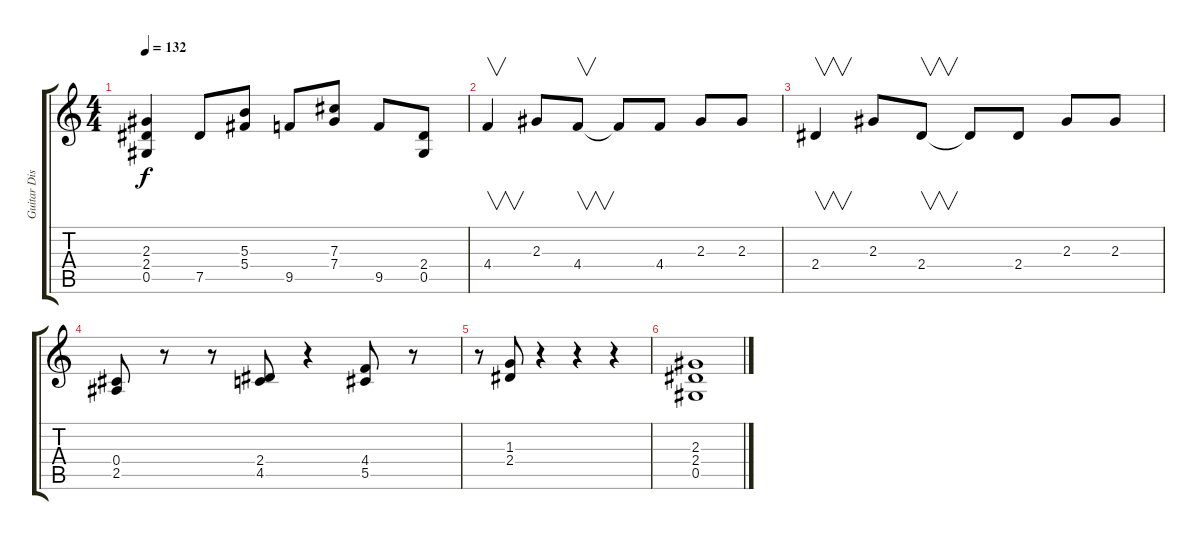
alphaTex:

\track ("Guitar Disto" "Guitar Dis") {instrument distortionguitar}
\staff {score tabs}
\tuning (Eb4 Bb3 Gb3 Db3 Ab2 Eb2) {hide}
\ts (4 4)
\tempo 132
\clef g2
\ks c
(2.3 2.4 0.5).4{dy f} 7.5.8 (5.3 5.4).8 9.5.8 (7.3 7.4).8 9.5.8 (2.4 0.5).8 |
4.4.4{v} 2.3.8 4.4.8{v} 4.4{t}.8 4.4.8 2.3.8 2.3.8 |
2.4.4{v} 2.3.8 2.4.8{v} 2.4{t}.8 2.4.8 2.3.8 2.3.8 |
(0.4 2.5).8 r.8 r.8 (2.4 4.5).8 r.4 (4.4 5.5).8 r.8 |
r.8 (1.3 2.4).8 r.4 r.4 r.4 |
(2.3 2.4 0.5).1
